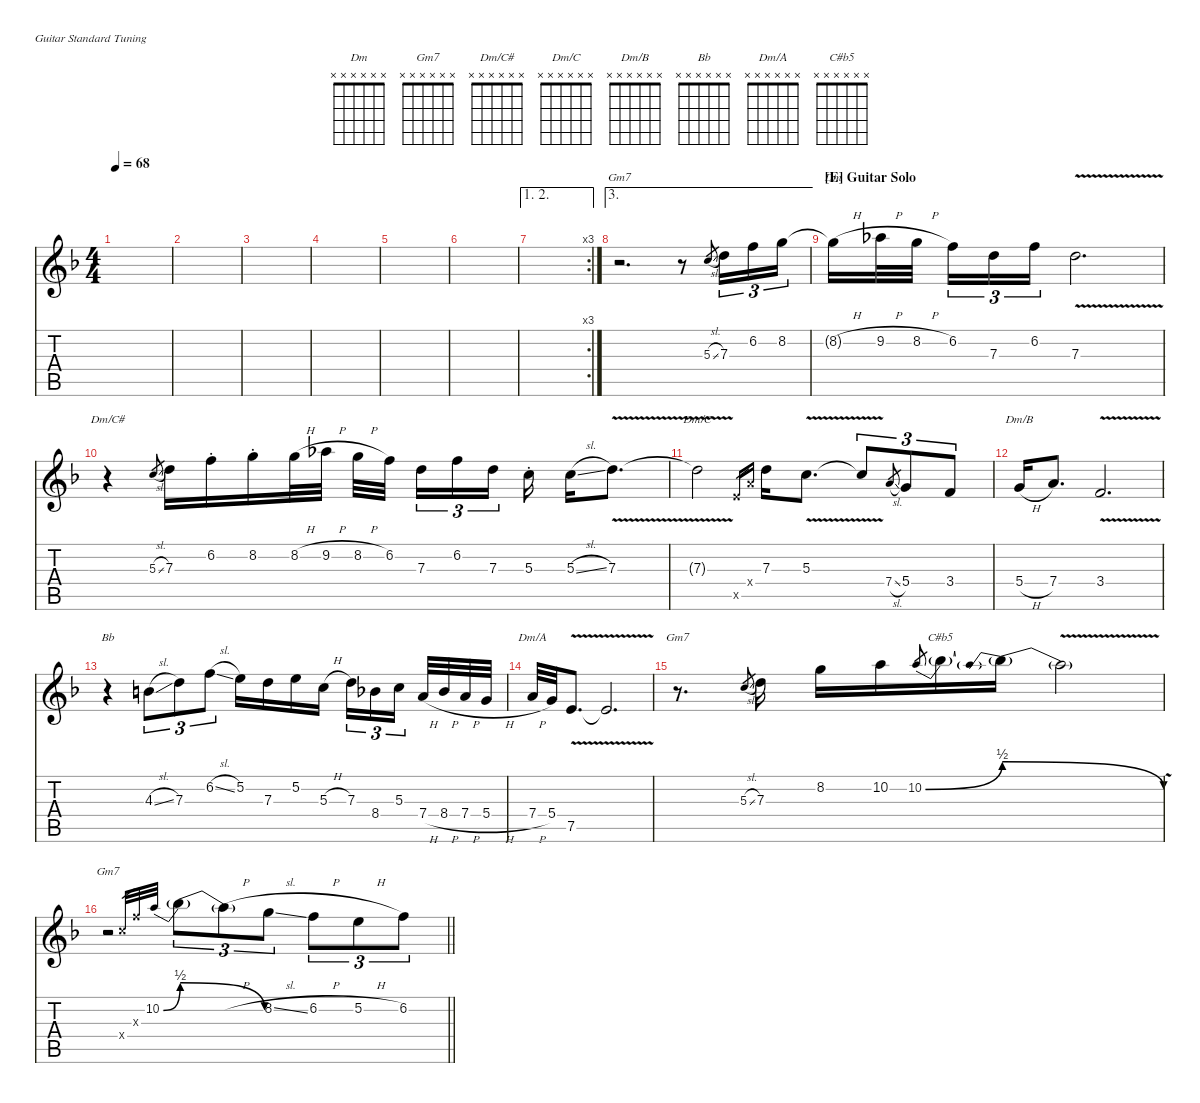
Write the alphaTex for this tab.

\defaultSystemsLayout 4
\hideDynamics
\bracketExtendMode nobrackets
\singleTrackTrackNamePolicy hidden
\multiTrackTrackNamePolicy hidden
\firstSystemTrackNameMode fullname
\otherSystemsTrackNameOrientation horizontal
\track ("Elec. Gtr." "Elec. Gtr.") {mute instrument electricguitarjazz}
\staff {score tabs}
\tuning (E4 B3 G3 D3 A2 E2)
\chord ("Dm" x x x x x x)
\chord ("Gm7" x x x x x x)
\chord ("Dm/C#" x x x x x x)
\chord ("Dm/C" x x x x x x)
\chord ("Dm/B" x x x x x x)
\chord ("Bb" x x x x x x)
\chord ("Dm/A" x x x x x x)
\chord ("C#b5" x x x x x x)
\ts (4 4)
\tempo 68
\clef g2
\ks dminor
|
|
|
|
|
|
\ae (1 2)
\rc 3
|
\ae 3
r.2{d ch "Gm7" beam Down} r.8{beam Down} 5.3{sl acc forcenatural}.8{gr beam Up} 7.3{acc forcenatural}.16{tu (3 2) beam Down} 6.2{acc forcenatural}.16{tu (3 2) beam Down} 8.2{acc forcenatural}.16{tu (3 2) beam Down} |
\section ("E" "Guitar Solo")
8.2{h t acc forcenatural}.16{ch "Dm" beam Down} 9.2{h acc b}.32{beam Down} 8.2{h acc forcenatural}.32{beam Down} 6.2{acc forcenatural}.16{tu (3 2) beam Down} 7.3{acc forcenatural}.16{tu (3 2) beam Down} 6.2{acc forcenatural}.16{tu (3 2) beam Down} 7.3{v acc forcenatural}.2{d beam Down} |
r.4{ch "Dm/C#" beam Down} 5.3{sl acc forcenatural}.8{gr beam Up} 7.3{acc forcenatural}.16{beam Down} 6.2{st acc forcenatural}.16{beam Down} 8.2{st acc forcenatural}.16{beam Down} 8.2{h acc forcenatural}.32{beam Down} 9.2{h acc b}.32{beam Down} 8.2{h acc forcenatural}.32{beam Down} 6.2{acc forcenatural}.32{beam Down} 7.3{acc forcenatural}.16{tu (3 2) beam Down} 6.2{acc forcenatural}.16{tu (3 2) beam Down} 7.3{acc forcenatural}.16{tu (3 2) beam Down} 5.3{st acc forcenatural}.16{beam Down} 5.3{sl acc forcenatural}.16{beam Down} 7.3{v acc forcenatural}.8{d beam Down} |
7.3{v t acc forcenatural}.2{ch "Dm/C" beam Down} 7.5{x acc forcenatural}.16{gr beam Up} 7.4{x acc forcenatural}.16{gr beam Up} 7.3{acc forcenatural}.16{beam Down} 5.3{v acc forcenatural}.8{d beam Down} 5.3{t acc forcenatural}.8{tu (3 2) beam Up} 7.4{sl acc forcenatural}.8{gr beam Up} 5.4{acc forcenatural}.8{tu (3 2) beam Up} 3.4{acc forcenatural}.8{tu (3 2) beam Up} |
5.4{h acc forcenatural}.16{ch "Dm/B" beam Up} 7.4{acc forcenatural}.8{d beam Up} 3.4{v acc forcenatural}.2{d beam Up} |
r.4{ch "Bb" beam Down} 4.3{sl acc forcenatural}.8{tu (3 2) beam Down} 7.3{acc forcenatural}.8{tu (3 2) beam Down} 6.2{sl acc forcenatural}.8{tu (3 2) beam Down} 5.2{acc forcenatural}.16{beam Down} 7.3{acc forcenatural}.16{beam Down} 5.2{acc forcenatural}.16{beam Down} 5.3{h acc forcenatural}.16{beam Down} 7.3{acc forcenatural}.16{tu (3 2) beam Down} 8.4{acc b}.16{tu (3 2) beam Down} 5.3{acc forcenatural}.16{tu (3 2) beam Down} 7.4{h acc forcenatural}.32{beam Up} 8.4{h acc b}.32{beam Up} 7.4{h acc forcenatural}.32{beam Up} 5.4{h acc forcenatural}.32{beam Up} |
7.4{h acc forcenatural}.32{ch "Dm/A" beam Up} 5.4{acc forcenatural}.32{beam Up} 7.5{v acc forcenatural}.8{d beam Up} 7.5{t acc forcenatural}.2{d beam Up} |
r.8{d ch "Gm7" beam Down} 5.3{sl acc forcenatural}.8{gr beam Up} 7.3{acc forcenatural}.16{beam Down} 8.2{acc forcenatural}.16{beam Down} 10.2{acc forcenatural}.16{beam Down} 10.2{be (bend 0 0 60 2) acc forcenatural}.8{gr beam Up} 10.2{t}.16{ch "C#b5" beam Down} 10.2{be (prebendrelease 0 2 60 0) t}.16{beam Down} 10.2{v t acc forcenatural}.2{beam Down} |
\barLineRight lightlight
r.2{ch "Gm7" beam Down} 10.4{x acc forcenatural}.32{gr beam Up} 10.3{x acc forcenatural}.32{gr beam Up} 10.2{be (bend 0 0 60 2) acc forcenatural}.32{gr beam Up} 10.2{be (release 0 2 60 0) t}.8{tu (3 2) beam Down} 10.2{h t acc forcenatural}.8{tu (3 2) beam Down} 8.2{sl acc forcenatural}.8{tu (3 2) beam Down} 6.2{h acc forcenatural}.8{tu (3 2) beam Down} 5.2{h acc forcenatural}.8{tu (3 2) beam Down} 6.2{h acc forcenatural}.8{tu (3 2) beam Down}
